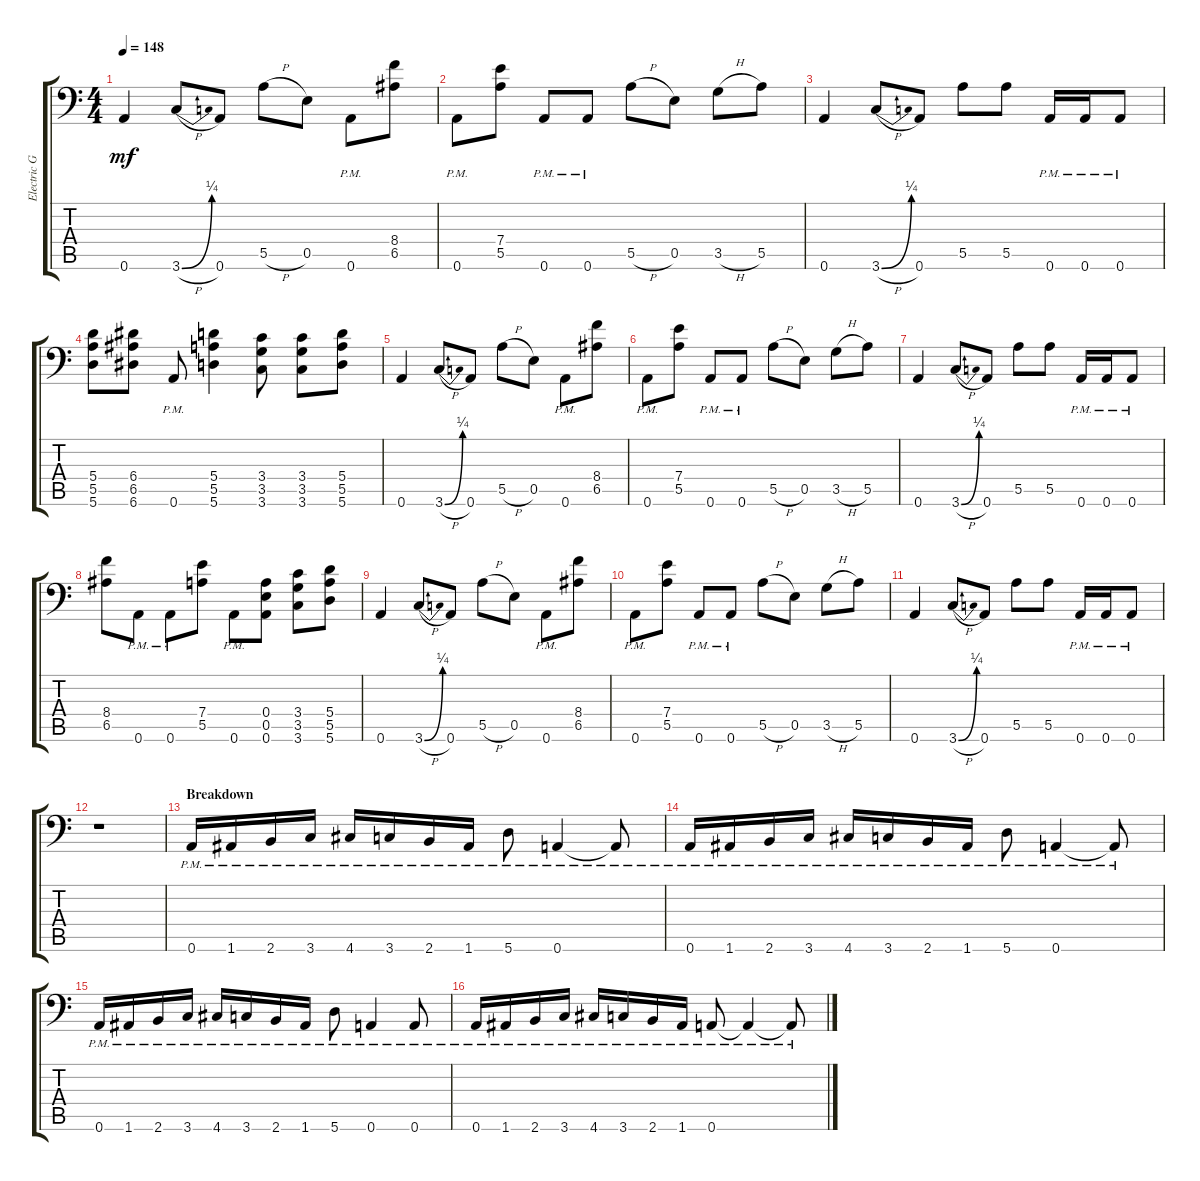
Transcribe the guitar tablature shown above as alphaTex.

\track ("Electric Guitar" "Electric G") {instrument distortionguitar}
\staff {score tabs}
\tuning (B3 Gb3 D3 A2 E2 A1) {hide}
\ts (4 4)
\tempo 148
\clef f4
\ks c
0.6.4{dy mf} 3.6{be (bend 0 0 60 1) h}.8 0.6.8 5.5{h}.8 0.5.8 0.6{pm}.8 (8.4 6.5).8 |
0.6{pm}.8 (7.4 5.5).8 0.6{pm}.8 0.6{pm}.8 5.5{h}.8 0.5.8 3.5{h}.8 5.5.8 |
0.6.4 3.6{be (bend 0 0 60 1) h}.8 0.6.8 5.5.8 5.5.8 0.6{pm}.16 0.6{pm}.16 0.6{pm}.8 |
(5.4 5.5 5.6).8 (6.4 6.5 6.6).8 0.6{pm}.8 (5.4 5.5 5.6).4 (3.4 3.5 3.6).8 (3.4 3.5 3.6).8 (5.4 5.5 5.6).8 |
0.6.4 3.6{be (bend 0 0 60 1) h}.8 0.6.8 5.5{h}.8 0.5.8 0.6{pm}.8 (8.4 6.5).8 |
0.6{pm}.8 (7.4 5.5).8 0.6{pm}.8 0.6{pm}.8 5.5{h}.8 0.5.8 3.5{h}.8 5.5.8 |
0.6.4 3.6{be (bend 0 0 60 1) h}.8 0.6.8 5.5.8 5.5.8 0.6{pm}.16 0.6{pm}.16 0.6{pm}.8 |
(8.4 6.5).8 0.6{pm}.8 0.6{pm}.8 (7.4 5.5).8 0.6{pm}.8 (0.4 0.5 0.6).8 (3.4 3.5 3.6).8 (5.4 5.5 5.6).8 |
0.6.4 3.6{be (bend 0 0 60 1) h}.8 0.6.8 5.5{h}.8 0.5.8 0.6{pm}.8 (8.4 6.5).8 |
0.6{pm}.8 (7.4 5.5).8 0.6{pm}.8 0.6{pm}.8 5.5{h}.8 0.5.8 3.5{h}.8 5.5.8 |
0.6.4 3.6{be (bend 0 0 60 1) h}.8 0.6.8 5.5.8 5.5.8 0.6{pm}.16 0.6{pm}.16 0.6{pm}.8 |
r.1 |
\section ("" "Breakdown")
0.6{pm}.16 1.6{pm}.16 2.6{pm}.16 3.6{pm}.16 4.6{pm}.16 3.6{pm}.16 2.6{pm}.16 1.6{pm}.16 5.6{pm}.8 0.6{pm}.4 0.6{pm t}.8 |
0.6{pm}.16 1.6{pm}.16 2.6{pm}.16 3.6{pm}.16 4.6{pm}.16 3.6{pm}.16 2.6{pm}.16 1.6{pm}.16 5.6{pm}.8 0.6{pm}.4 0.6{pm t}.8 |
0.6{pm}.16 1.6{pm}.16 2.6{pm}.16 3.6{pm}.16 4.6{pm}.16 3.6{pm}.16 2.6{pm}.16 1.6{pm}.16 5.6{pm}.8 0.6{pm}.4 0.6{pm}.8 |
0.6{pm}.16 1.6{pm}.16 2.6{pm}.16 3.6{pm}.16 4.6{pm}.16 3.6{pm}.16 2.6{pm}.16 1.6{pm}.16 0.6{pm}.8 0.6{pm t}.4 0.6{pm t}.8
